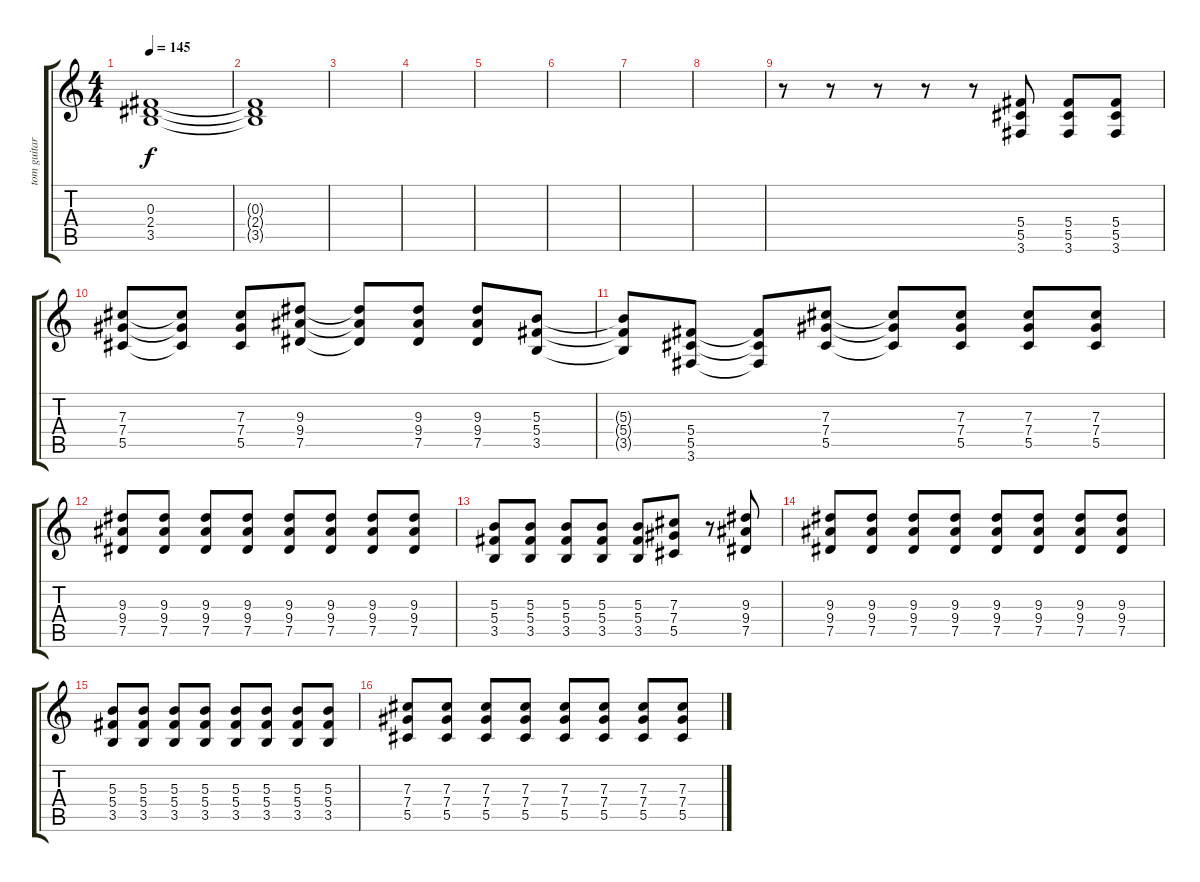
\track ("tom guitar" "tom guitar") {instrument overdrivenguitar}
\staff {score tabs}
\tuning (Eb4 Bb3 Gb3 Db3 Ab2 Eb2) {hide}
\ts (4 4)
\tempo 145
\clef g2
\ks c
(0.3{t} 2.4{t} 3.5{t}).1{dy f} |
(0.3{t} 2.4{t} 3.5{t}).1 |
|
|
|
|
|
|
r.8 r.8 r.8 r.8 r.8 (5.4 5.5 3.6).8 (5.4 5.5 3.6).8 (5.4 5.5 3.6).8 |
(7.3 7.4 5.5).8 (7.3{t} 7.4{t} 5.5{t}).8 (7.3 7.4 5.5).8 (9.3 9.4 7.5).8 (9.3{t} 9.4{t} 7.5{t}).8 (9.3 9.4 7.5).8 (9.3 9.4 7.5).8 (5.3 5.4 3.5).8 |
(5.3{t} 5.4{t} 3.5{t}).8 (5.4 5.5 3.6).8 (5.4{t} 5.5{t} 3.6{t}).8 (7.3 7.4 5.5).8 (7.3{t} 7.4{t} 5.5{t}).8 (7.3 7.4 5.5).8 (7.3 7.4 5.5).8 (7.3 7.4 5.5).8 |
(9.3 9.4 7.5).8 (9.3 9.4 7.5).8 (9.3 9.4 7.5).8 (9.3 9.4 7.5).8 (9.3 9.4 7.5).8 (9.3 9.4 7.5).8 (9.3 9.4 7.5).8 (9.3 9.4 7.5).8 |
(5.3 5.4 3.5).8 (5.3 5.4 3.5).8 (5.3 5.4 3.5).8 (5.3 5.4 3.5).8 (5.3 5.4 3.5).8 (7.3 7.4 5.5).8 r.8 (9.3 9.4 7.5).8 |
(9.3 9.4 7.5).8 (9.3 9.4 7.5).8 (9.3 9.4 7.5).8 (9.3 9.4 7.5).8 (9.3 9.4 7.5).8 (9.3 9.4 7.5).8 (9.3 9.4 7.5).8 (9.3 9.4 7.5).8 |
(5.3 5.4 3.5).8 (5.3 5.4 3.5).8 (5.3 5.4 3.5).8 (5.3 5.4 3.5).8 (5.3 5.4 3.5).8 (5.3 5.4 3.5).8 (5.3 5.4 3.5).8 (5.3 5.4 3.5).8 |
(7.3 7.4 5.5).8 (7.3 7.4 5.5).8 (7.3 7.4 5.5).8 (7.3 7.4 5.5).8 (7.3 7.4 5.5).8 (7.3 7.4 5.5).8 (7.3 7.4 5.5).8 (7.3 7.4 5.5).8
